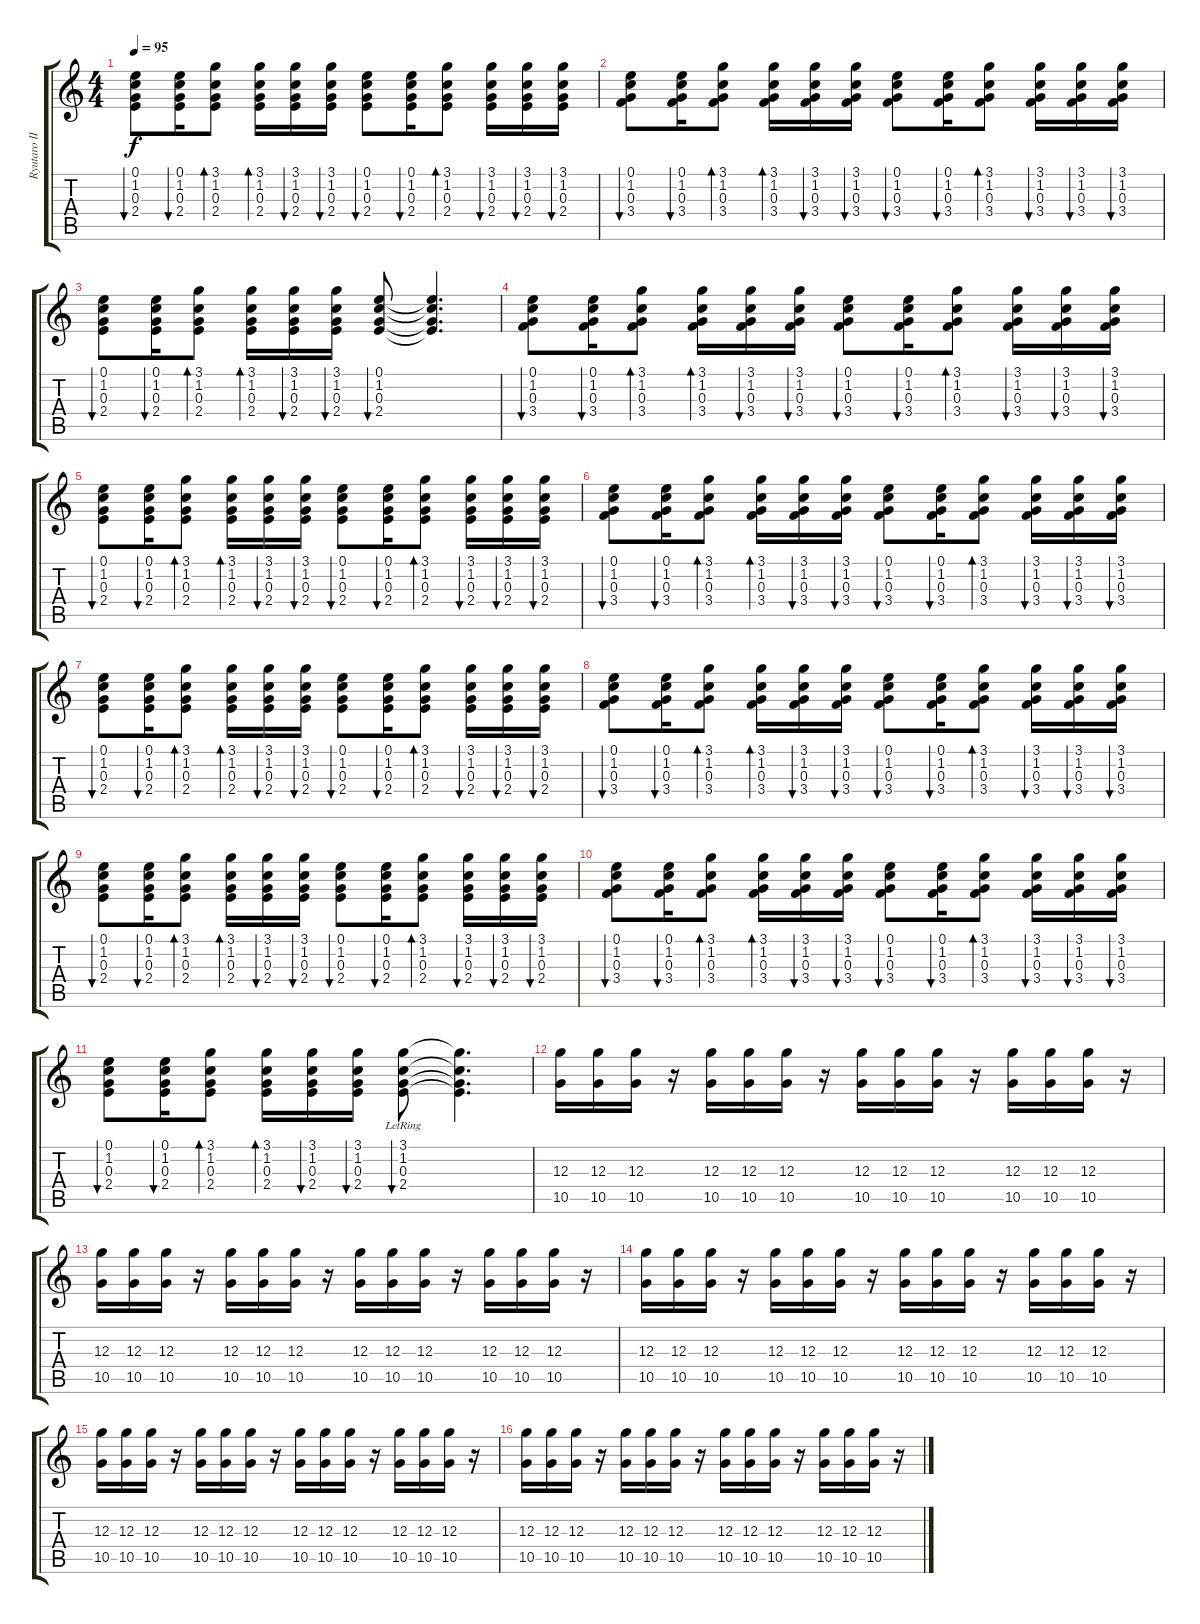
\track ("Ryutaro II" "Ryutaro II") {instrument electricguitarclean}
\staff {score tabs}
\tuning (E4 B3 G3 D3 A2 E2) {hide}
\ts (4 4)
\tempo 95
\clef g2
\ks c
(0.1 1.2 0.3 2.4).8{bu 30 dy f} (0.1 1.2 0.3 2.4).16{bu 30} (3.1 1.2 0.3 2.4).8{bd 30} (3.1 1.2 0.3 2.4).16{bd 30} (3.1 1.2 0.3 2.4).16{bu 30} (3.1 1.2 0.3 2.4).16{bu 30} (0.1 1.2 0.3 2.4).8{bu 30} (0.1 1.2 0.3 2.4).16{bu 30} (3.1 1.2 0.3 2.4).8{bd 30} (3.1 1.2 0.3 2.4).16{bu 30} (3.1 1.2 0.3 2.4).16{bu 30} (3.1 1.2 0.3 2.4).16{bu 30} |
(0.1 1.2 0.3 3.4).8{bu 30} (0.1 1.2 0.3 3.4).16{bu 30} (3.1 1.2 0.3 3.4).8{bd 30} (3.1 1.2 0.3 3.4).16{bd 30} (3.1 1.2 0.3 3.4).16{bu 30} (3.1 1.2 0.3 3.4).16{bu 30} (0.1 1.2 0.3 3.4).8{bu 30} (0.1 1.2 0.3 3.4).16{bu 30} (3.1 1.2 0.3 3.4).8{bd 30} (3.1 1.2 0.3 3.4).16{bu 30} (3.1 1.2 0.3 3.4).16{bu 30} (3.1 1.2 0.3 3.4).16{bu 30} |
(0.1 1.2 0.3 2.4).8{bu 30} (0.1 1.2 0.3 2.4).16{bu 30} (3.1 1.2 0.3 2.4).8{bd 30} (3.1 1.2 0.3 2.4).16{bd 30} (3.1 1.2 0.3 2.4).16{bu 30} (3.1 1.2 0.3 2.4).16{bu 30} (0.1 1.2 0.3 2.4).8{bu 30} (0.1{t} 1.2{t} 0.3{t} 2.4{t}).4{d} |
(0.1 1.2 0.3 3.4).8{bu 30} (0.1 1.2 0.3 3.4).16{bu 30} (3.1 1.2 0.3 3.4).8{bd 30} (3.1 1.2 0.3 3.4).16{bd 30} (3.1 1.2 0.3 3.4).16{bu 30} (3.1 1.2 0.3 3.4).16{bu 30} (0.1 1.2 0.3 3.4).8{bu 30} (0.1 1.2 0.3 3.4).16{bu 30} (3.1 1.2 0.3 3.4).8{bd 30} (3.1 1.2 0.3 3.4).16{bu 30} (3.1 1.2 0.3 3.4).16{bu 30} (3.1 1.2 0.3 3.4).16{bu 30} |
(0.1 1.2 0.3 2.4).8{bu 30} (0.1 1.2 0.3 2.4).16{bu 30} (3.1 1.2 0.3 2.4).8{bd 30} (3.1 1.2 0.3 2.4).16{bd 30} (3.1 1.2 0.3 2.4).16{bu 30} (3.1 1.2 0.3 2.4).16{bu 30} (0.1 1.2 0.3 2.4).8{bu 30} (0.1 1.2 0.3 2.4).16{bu 30} (3.1 1.2 0.3 2.4).8{bd 30} (3.1 1.2 0.3 2.4).16{bu 30} (3.1 1.2 0.3 2.4).16{bu 30} (3.1 1.2 0.3 2.4).16{bu 30} |
(0.1 1.2 0.3 3.4).8{bu 30} (0.1 1.2 0.3 3.4).16{bu 30} (3.1 1.2 0.3 3.4).8{bd 30} (3.1 1.2 0.3 3.4).16{bd 30} (3.1 1.2 0.3 3.4).16{bu 30} (3.1 1.2 0.3 3.4).16{bu 30} (0.1 1.2 0.3 3.4).8{bu 30} (0.1 1.2 0.3 3.4).16{bu 30} (3.1 1.2 0.3 3.4).8{bd 30} (3.1 1.2 0.3 3.4).16{bu 30} (3.1 1.2 0.3 3.4).16{bu 30} (3.1 1.2 0.3 3.4).16{bu 30} |
(0.1 1.2 0.3 2.4).8{bu 30} (0.1 1.2 0.3 2.4).16{bu 30} (3.1 1.2 0.3 2.4).8{bd 30} (3.1 1.2 0.3 2.4).16{bd 30} (3.1 1.2 0.3 2.4).16{bu 30} (3.1 1.2 0.3 2.4).16{bu 30} (0.1 1.2 0.3 2.4).8{bu 30} (0.1 1.2 0.3 2.4).16{bu 30} (3.1 1.2 0.3 2.4).8{bd 30} (3.1 1.2 0.3 2.4).16{bu 30} (3.1 1.2 0.3 2.4).16{bu 30} (3.1 1.2 0.3 2.4).16{bu 30} |
(0.1 1.2 0.3 3.4).8{bu 30} (0.1 1.2 0.3 3.4).16{bu 30} (3.1 1.2 0.3 3.4).8{bd 30} (3.1 1.2 0.3 3.4).16{bd 30} (3.1 1.2 0.3 3.4).16{bu 30} (3.1 1.2 0.3 3.4).16{bu 30} (0.1 1.2 0.3 3.4).8{bu 30} (0.1 1.2 0.3 3.4).16{bu 30} (3.1 1.2 0.3 3.4).8{bd 30} (3.1 1.2 0.3 3.4).16{bu 30} (3.1 1.2 0.3 3.4).16{bu 30} (3.1 1.2 0.3 3.4).16{bu 30} |
(0.1 1.2 0.3 2.4).8{bu 30} (0.1 1.2 0.3 2.4).16{bu 30} (3.1 1.2 0.3 2.4).8{bd 30} (3.1 1.2 0.3 2.4).16{bd 30} (3.1 1.2 0.3 2.4).16{bu 30} (3.1 1.2 0.3 2.4).16{bu 30} (0.1 1.2 0.3 2.4).8{bu 30} (0.1 1.2 0.3 2.4).16{bu 30} (3.1 1.2 0.3 2.4).8{bd 30} (3.1 1.2 0.3 2.4).16{bu 30} (3.1 1.2 0.3 2.4).16{bu 30} (3.1 1.2 0.3 2.4).16{bu 30} |
(0.1 1.2 0.3 3.4).8{bu 30} (0.1 1.2 0.3 3.4).16{bu 30} (3.1 1.2 0.3 3.4).8{bd 30} (3.1 1.2 0.3 3.4).16{bd 30} (3.1 1.2 0.3 3.4).16{bu 30} (3.1 1.2 0.3 3.4).16{bu 30} (0.1 1.2 0.3 3.4).8{bu 30} (0.1 1.2 0.3 3.4).16{bu 30} (3.1 1.2 0.3 3.4).8{bd 30} (3.1 1.2 0.3 3.4).16{bu 30} (3.1 1.2 0.3 3.4).16{bu 30} (3.1 1.2 0.3 3.4).16{bu 30} |
(0.1 1.2 0.3 2.4).8{bu 30} (0.1 1.2 0.3 2.4).16{bu 30} (3.1 1.2 0.3 2.4).8{bd 30} (3.1 1.2 0.3 2.4).16{bd 30} (3.1 1.2 0.3 2.4).16{bu 30} (3.1 1.2 0.3 2.4).16{bu 30} (3.1 1.2 0.3 2.4{lr}).8{bu 30} (3.1{t} 1.2{t} 0.3{t} 2.4{t}).4{d} |
(12.3 10.5).16{volume 13 instrument overdrivenguitar} (12.3 10.5).16 (12.3 10.5).16 r.16 (12.3 10.5).16 (12.3 10.5).16 (12.3 10.5).16 r.16 (12.3 10.5).16 (12.3 10.5).16 (12.3 10.5).16 r.16 (12.3 10.5).16 (12.3 10.5).16 (12.3 10.5).16 r.16 |
(12.3 10.5).16 (12.3 10.5).16 (12.3 10.5).16 r.16 (12.3 10.5).16 (12.3 10.5).16 (12.3 10.5).16 r.16 (12.3 10.5).16 (12.3 10.5).16 (12.3 10.5).16 r.16 (12.3 10.5).16 (12.3 10.5).16 (12.3 10.5).16 r.16 |
(12.3 10.5).16 (12.3 10.5).16 (12.3 10.5).16 r.16 (12.3 10.5).16 (12.3 10.5).16 (12.3 10.5).16 r.16 (12.3 10.5).16 (12.3 10.5).16 (12.3 10.5).16 r.16 (12.3 10.5).16 (12.3 10.5).16 (12.3 10.5).16 r.16 |
(12.3 10.5).16 (12.3 10.5).16 (12.3 10.5).16 r.16 (12.3 10.5).16 (12.3 10.5).16 (12.3 10.5).16 r.16 (12.3 10.5).16 (12.3 10.5).16 (12.3 10.5).16 r.16 (12.3 10.5).16 (12.3 10.5).16 (12.3 10.5).16 r.16 |
(12.3 10.5).16 (12.3 10.5).16 (12.3 10.5).16 r.16 (12.3 10.5).16 (12.3 10.5).16 (12.3 10.5).16 r.16 (12.3 10.5).16 (12.3 10.5).16 (12.3 10.5).16 r.16 (12.3 10.5).16 (12.3 10.5).16 (12.3 10.5).16 r.16
